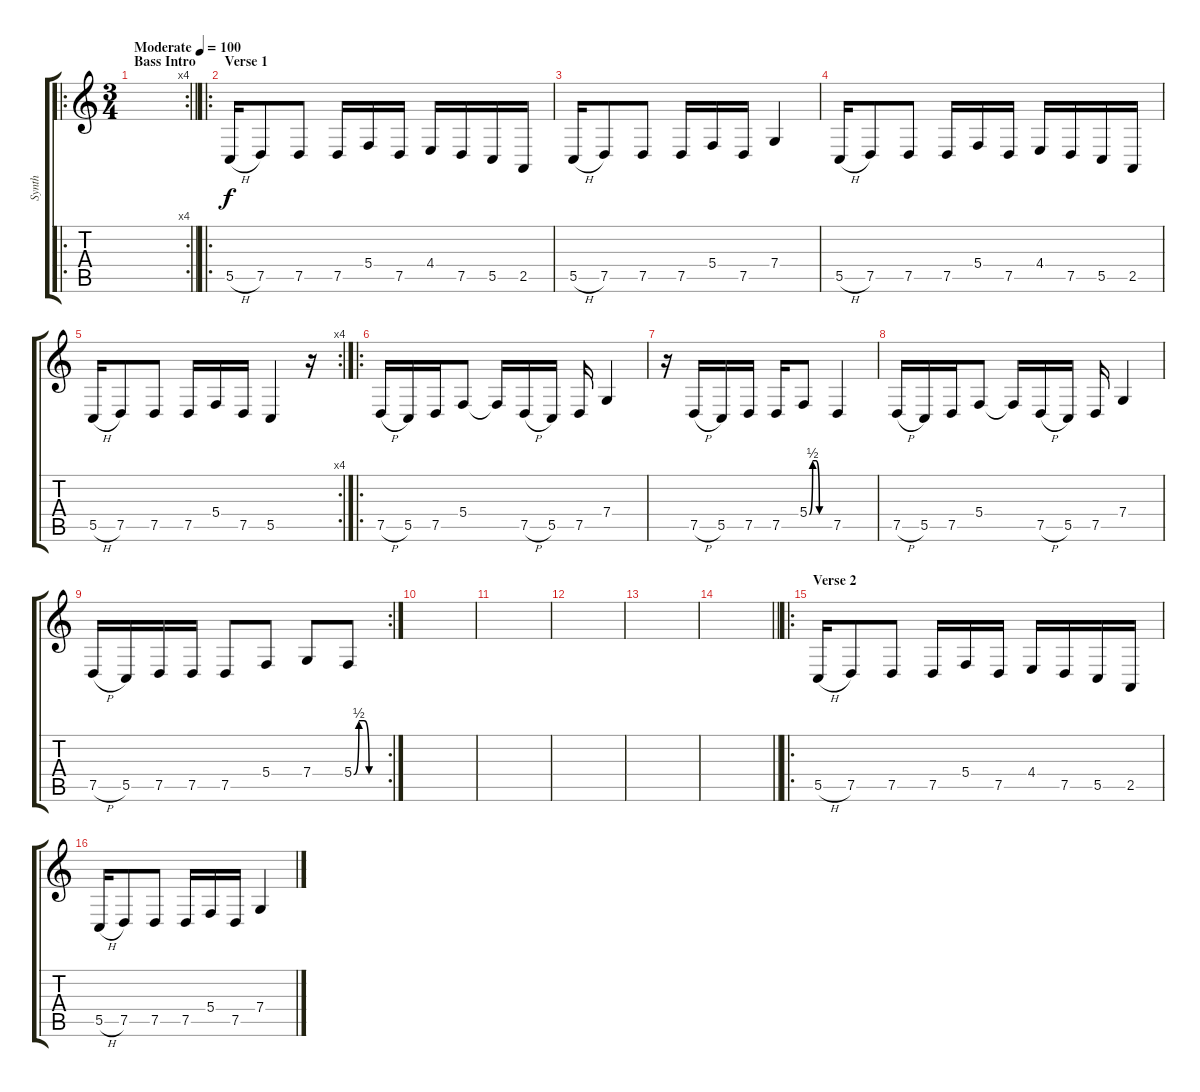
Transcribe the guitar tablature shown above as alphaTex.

\track ("Synth" "Synth") {instrument stringensemble1}
\staff {score tabs}
\tuning (D4 A3 F3 C3 G2 C2) {hide}
\ro
\rc 4
\ts (3 4)
\section ("" "Bass Intro")
\tempo (100 "Moderate")
\clef g2
\barLineRight lightlight
\ks c
|
\ro
\section ("" "Verse 1")
5.5{h}.16 7.5.8 7.5.8 7.5.16 5.4.16 7.5.16 4.4.16 7.5.16 5.5.16 2.5.16 |
5.5{h}.16 7.5.8 7.5.8 7.5.16 5.4.16 7.5.16 7.4.4 |
5.5{h}.16 7.5.8 7.5.8 7.5.16 5.4.16 7.5.16 4.4.16 7.5.16 5.5.16 2.5.16 |
\rc 4
5.5{h}.16 7.5.8 7.5.8 7.5.16 5.4.16 7.5.16 5.5.4 r.16 |
\ro
7.5{h}.16 5.5.16 7.5.16 5.4.8 5.4{t}.16 7.5{h}.16 5.5.16 7.5.16 7.4.4 |
r.16 7.5{h}.16 5.5.16 7.5.16 7.5.16 5.4{be (custom 0 0 10 2 20 2 30 0 60 0)}.8 7.5.4 |
7.5{h}.16 5.5.16 7.5.16 5.4.8 5.4{t}.16 7.5{h}.16 5.5.16 7.5.16 7.4.4 |
\rc 2
7.5{h}.16 5.5.16 7.5.16 7.5.16 7.5.8 5.4.8 7.4.8 5.4{be (custom 0 0 10 2 20 2 30 0 60 0)}.8 |
|
|
|
|
\barLineRight lightlight
|
\ro
\section ("" "Verse 2")
5.5{h}.16 7.5.8 7.5.8 7.5.16 5.4.16 7.5.16 4.4.16 7.5.16 5.5.16 2.5.16 |
5.5{h}.16 7.5.8 7.5.8 7.5.16 5.4.16 7.5.16 7.4.4
